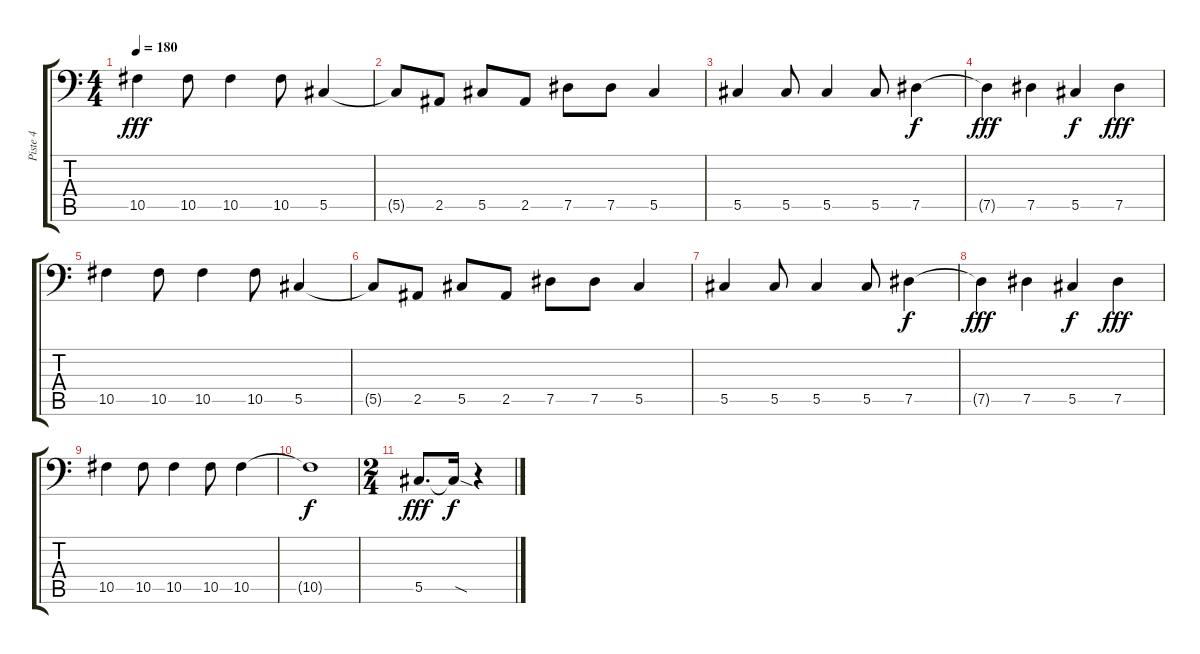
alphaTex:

\track ("Piste 4" "Piste 4") {instrument electricbasspick}
\staff {score tabs}
\tuning (Eb3 Bb2 Gb2 Db2 Ab1 Eb1) {hide}
\ts (4 4)
\tempo 180
\clef f4
\ks c
10.5.4{dy fff} 10.5.8 10.5.4 10.5.8 5.5.4 |
5.5{t}.8 2.5.8 5.5.8 2.5.8 7.5.8 7.5.8 5.5.4 |
5.5.4 5.5.8 5.5.4 5.5.8 7.5.4{dy f} |
7.5{t}.4{dy fff} 7.5.4 5.5.4{dy f} 7.5.4{dy fff} |
10.5.4 10.5.8 10.5.4 10.5.8 5.5.4 |
5.5{t}.8 2.5.8 5.5.8 2.5.8 7.5.8 7.5.8 5.5.4 |
5.5.4 5.5.8 5.5.4 5.5.8 7.5.4{dy f} |
7.5{t}.4{dy fff} 7.5.4 5.5.4{dy f} 7.5.4{dy fff} |
10.5.4 10.5.8 10.5.4 10.5.8 10.5.4 |
10.5{t}.1{dy f} |
\ts (2 4)
5.5.8{d dy fff} 5.5{sod t}.16{dy f} r.4
